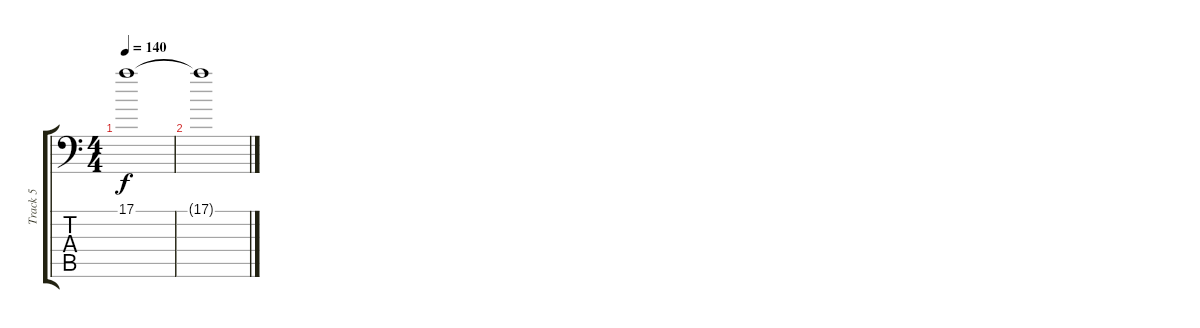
\track ("Track 5" "Track 5") {instrument stringensemble2}
\staff {score tabs}
\tuning (E4 B3 G3 Gb2 B1 G1) {hide}
\ts (4 4)
\tempo 140
\clef f4
\ks c
17.1{t}.1{dy f} |
17.1{t}.1
